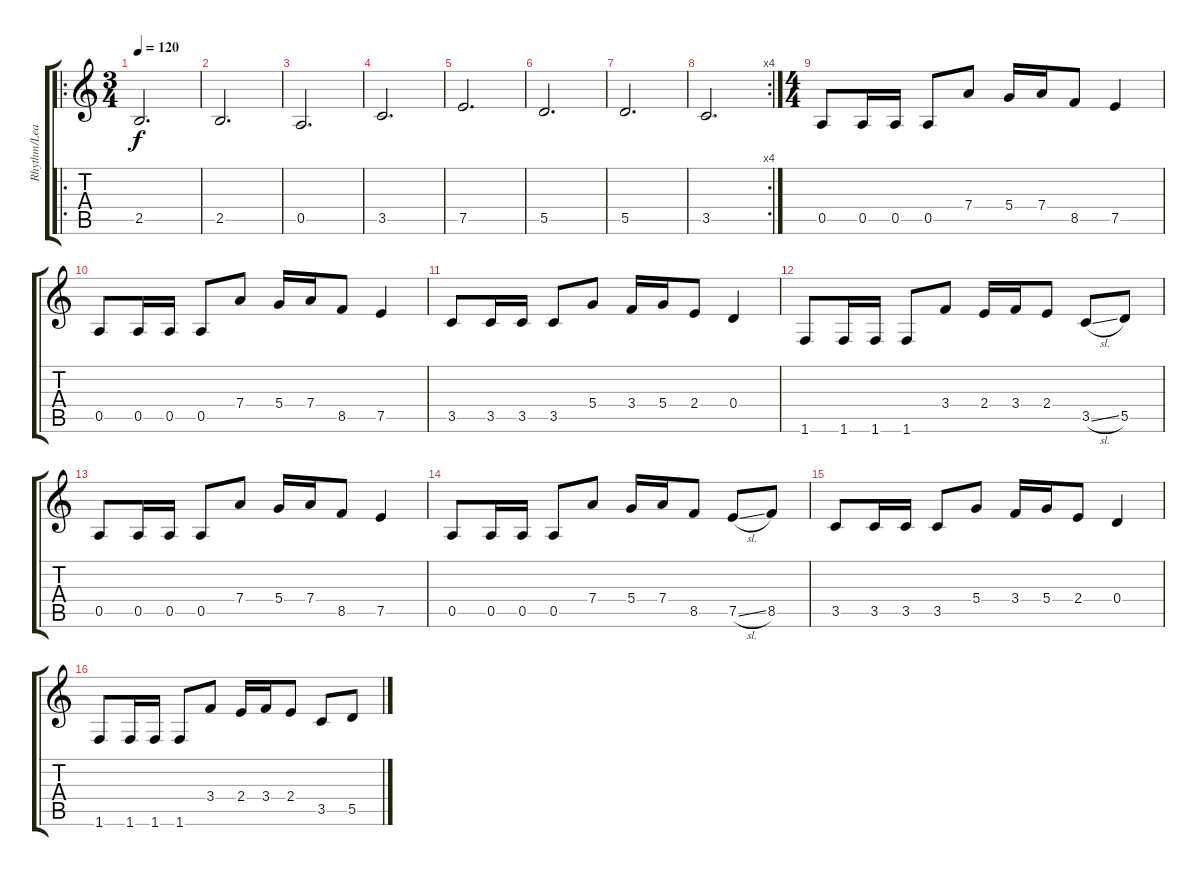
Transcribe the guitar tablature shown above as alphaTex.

\track ("Rhythm/Lead" "Rhythm/Lea") {instrument distortionguitar}
\staff {score tabs}
\tuning (E4 B3 G3 D3 A2 E2) {hide}
\ro
\ts (3 4)
\tempo 120
\clef g2
\ks c
2.5.2{d dy f} |
2.5.2{d} |
0.5.2{d} |
3.5.2{d} |
7.5.2{d} |
5.5.2{d} |
5.5.2{d} |
\rc 4
3.5.2{d} |
\ts (4 4)
0.5.8 0.5.16 0.5.16 0.5.8 7.4.8 5.4.16 7.4.16 8.5.8 7.5.4 |
0.5.8 0.5.16 0.5.16 0.5.8 7.4.8 5.4.16 7.4.16 8.5.8 7.5.4 |
3.5.8 3.5.16 3.5.16 3.5.8 5.4.8 3.4.16 5.4.16 2.4.8 0.4.4 |
1.6.8 1.6.16 1.6.16 1.6.8 3.4.8 2.4.16 3.4.16 2.4.8 3.5{sl}.8 5.5.8 |
0.5.8 0.5.16 0.5.16 0.5.8 7.4.8 5.4.16 7.4.16 8.5.8 7.5.4 |
0.5.8 0.5.16 0.5.16 0.5.8 7.4.8 5.4.16 7.4.16 8.5.8 7.5{sl}.8 8.5.8 |
3.5.8 3.5.16 3.5.16 3.5.8 5.4.8 3.4.16 5.4.16 2.4.8 0.4.4 |
1.6.8 1.6.16 1.6.16 1.6.8 3.4.8 2.4.16 3.4.16 2.4.8 3.5.8 5.5.8
